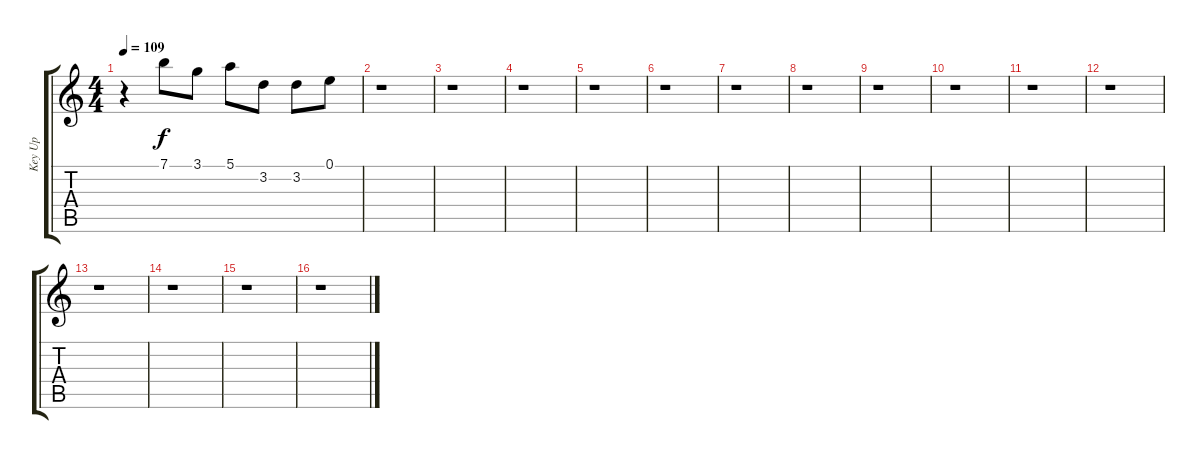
\track ("Key Up" "Key Up") {instrument stringensemble1}
\staff {score tabs}
\tuning (E5 B4 G4 D4 A3 E3) {hide}
\ts (4 4)
\tempo 109
\clef g2
\ks c
r.4{dy f} 7.1.8 3.1.8 5.1.8 3.2.8 3.2.8 0.1.8 |
r.1 |
r.1 |
r.1 |
r.1 |
r.1 |
r.1 |
r.1 |
r.1 |
r.1 |
r.1 |
r.1 |
r.1 |
r.1 |
r.1 |
r.1
